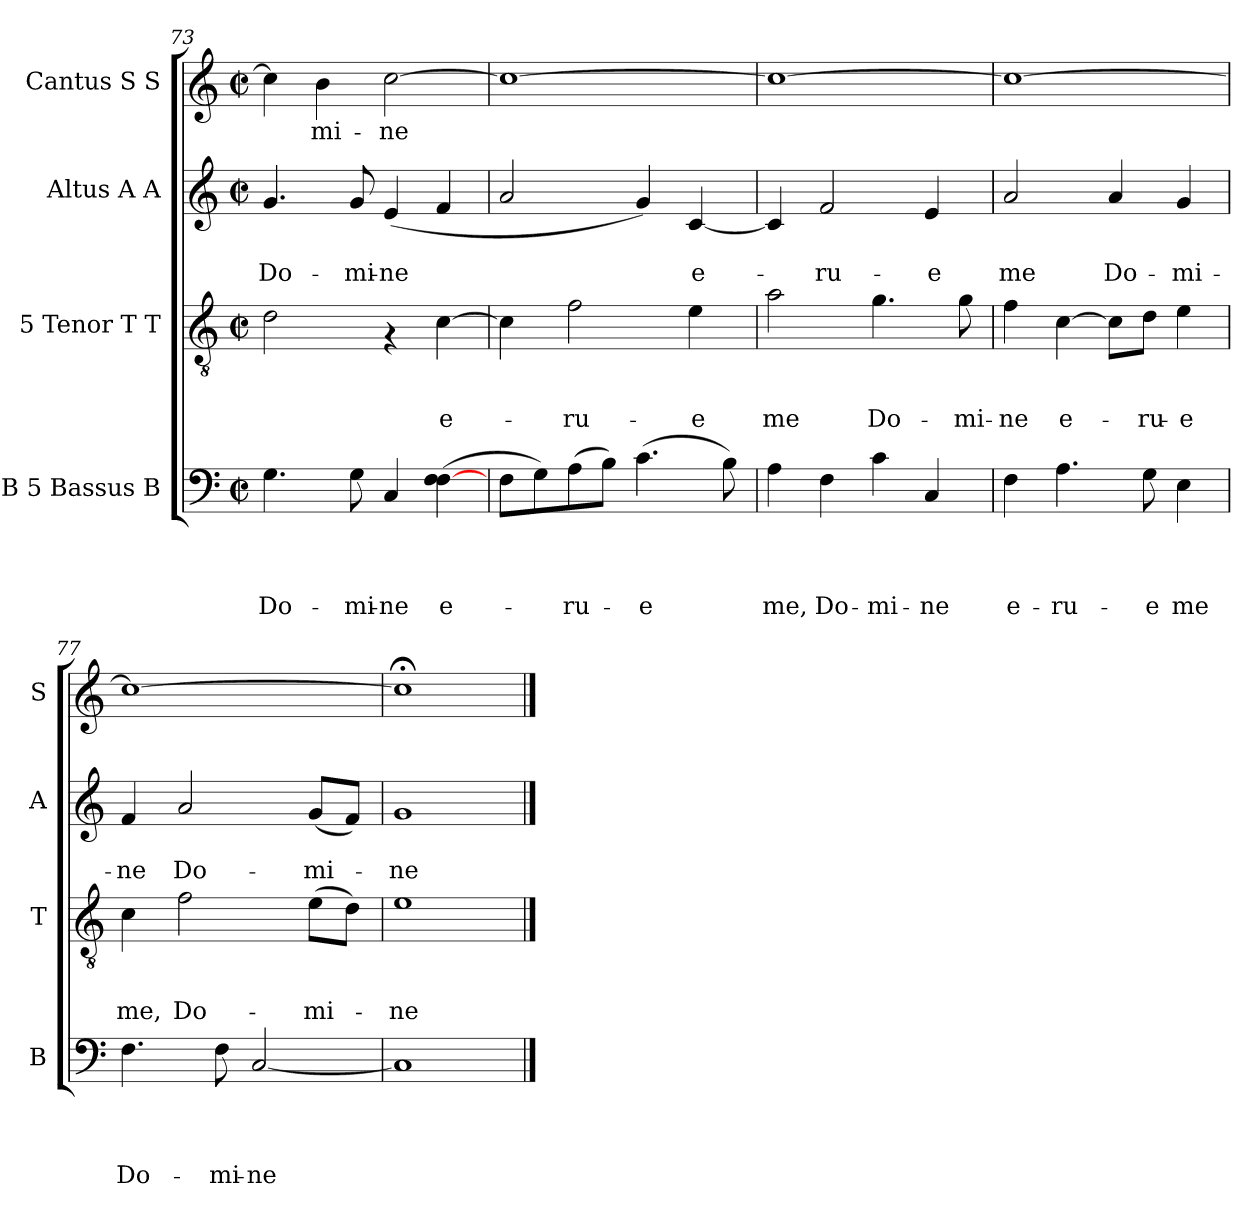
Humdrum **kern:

**kern	**text	**text	**text	**text	**kern	**text	**text	**text	**kern	**text	**text	**kern	**text
*part4	*part4	*part4	*part4	*part4	*part3	*part3	*part3	*part3	*part2	*part2	*part2	*part1	*part1
*staff4	*staff4	*staff4	*staff4	*staff4	*staff3	*staff3	*staff3	*staff3	*staff2	*staff2	*staff2	*staff1	*staff1
*I"B 5 Bassus B	*	*	*	*	*I"5 Tenor T T	*	*	*	*I"Altus A A	*	*	*I"Cantus S S	*
*I'B	*	*	*	*	*I'T	*	*	*	*I'A	*	*	*I'S	*
*clefF4	*	*	*	*	*clefGv2	*	*	*	*clefG2	*	*	*clefG2	*
*k[]	*	*	*	*	*k[]	*	*	*	*k[]	*	*	*k[]	*
*C:	*	*	*	*	*C:	*	*	*	*C:	*	*	*C:	*
*M2/2	*	*	*	*	*M2/2	*	*	*	*M2/2	*	*	*M2/2	*
*met(c|)	*	*	*	*	*met(c|)	*	*	*	*met(c|)	*	*	*met(c|)	*
=73	=73	=73	=73	=73	=73	=73	=73	=73	=73	=73	=73	=73	=73
!	!	!	!	!LO:LY:b	!	!	!	!	!	!	!LO:LY:b	!	!
4.G\	.	.	.	Do-	2d\	.	.	.	4.g/	.	Do-	4cc\]	.
!	!	!	!	!	!	!	!	!	!	!	!	!	!LO:LY:b
.	.	.	.	.	.	.	.	.	.	.	.	4b\	-mi-
!	!	!	!	!LO:LY:b	!	!	!	!	!	!	!LO:LY:b	!	!
8G\	.	.	.	-mi-	.	.	.	.	8g/	.	-mi-	.	.
!	!	!	!	!LO:LY:b	!	!	!	!	!	!	!LO:LY:b	!	!LO:LY:b
4C/	.	.	.	-ne	4rF	.	.	.	(<4e/	.	-ne	[>2cc\	-ne
!	!	!	!	!LO:LY:b	!	!	!	!LO:LY:b	!	!	!	!	!
(>4F\ [>4F\	.	.	.	e-	[>4c\	.	.	e-	4f/	.	.	.	.
=74	=74	=74	=74	=74	=74	=74	=74	=74	=74	=74	=74	=74	=74
8F\L	.	.	.	.	4c\]	.	.	.	2a/	.	.	1cc_	.
8G\)	.	.	.	.	.	.	.	.	.	.	.	.	.
!	!	!	!	!LO:LY:b	!	!	!	!LO:LY:b	!	!	!	!	!
(>8A\	.	.	.	-ru-	2f\	.	.	-ru-	.	.	.	.	.
8B\J)	.	.	.	.	.	.	.	.	.	.	.	.	.
!	!	!	!	!LO:LY:b	!	!	!	!	!	!	!	!	!
(>4.c\	.	.	.	-e	.	.	.	.	4g/)	.	.	.	.
!	!	!	!	!	!	!	!	!LO:LY:b	!	!	!LO:LY:b	!	!
.	.	.	.	.	4e\	.	.	-e	[<4c/	.	e-	.	.
8B\)	.	.	.	.	.	.	.	.	.	.	.	.	.
=75	=75	=75	=75	=75	=75	=75	=75	=75	=75	=75	=75	=75	=75
!	!	!	!	!LO:LY:b	!	!	!	!LO:LY:b	!	!	!	!	!
4A\	.	.	.	me,	2a\	.	.	me	4c/]	.	.	1cc_	.
!	!	!	!	!LO:LY:b	!	!	!	!	!	!	!LO:LY:b	!	!
4F\	.	.	.	Do-	.	.	.	.	2f/	.	-ru-	.	.
!	!	!	!	!LO:LY:b	!	!	!	!LO:LY:b	!	!	!	!	!
4c\	.	.	.	-mi-	4.g\	.	.	Do-	.	.	.	.	.
!	!	!	!	!LO:LY:b	!	!	!	!	!	!	!LO:LY:b	!	!
4C/	.	.	.	-ne	.	.	.	.	4e/	.	-e	.	.
!	!	!	!	!	!	!	!	!LO:LY:b	!	!	!	!	!
.	.	.	.	.	8g\	.	.	-mi-	.	.	.	.	.
=76	=76	=76	=76	=76	=76	=76	=76	=76	=76	=76	=76	=76	=76
!	!	!	!	!LO:LY:b	!	!	!	!LO:LY:b	!	!	!LO:LY:b	!	!
4F\	.	.	.	e-	4f\	.	.	-ne	2a/	.	me	1cc_	.
!	!	!	!	!LO:LY:b	!	!	!	!LO:LY:b	!	!	!	!	!
4.A\	.	.	.	-ru-	[>4c\	.	.	e-	.	.	.	.	.
!	!	!	!	!	!	!	!	!	!	!	!LO:LY:b	!	!
.	.	.	.	.	8c\L]	.	.	.	4a/	.	Do-	.	.
!	!	!	!	!LO:LY:b	!	!	!	!LO:LY:b	!	!	!	!	!
8G\	.	.	.	-e	8d\J	.	.	-ru-	.	.	.	.	.
!	!	!	!	!LO:LY:b	!	!	!	!LO:LY:b	!	!	!LO:LY:b	!	!
4E\	.	.	.	me	4e\	.	.	-e	4g/	.	-mi-	.	.
=77	=77	=77	=77	=77	=77	=77	=77	=77	=77	=77	=77	=77	=77
!	!	!	!	!LO:LY:b	!	!	!	!LO:LY:b	!	!	!LO:LY:b	!	!
4.F\	.	.	.	Do-	4c\	.	.	me,	4f/	.	-ne	1cc_	.
!	!	!	!	!	!	!	!	!LO:LY:b	!	!	!LO:LY:b	!	!
.	.	.	.	.	2f\	.	.	Do-	2a/	.	Do-	.	.
!	!	!	!	!LO:LY:b	!	!	!	!	!	!	!	!	!
8F\	.	.	.	-mi-	.	.	.	.	.	.	.	.	.
!	!	!	!	!LO:LY:b	!	!	!	!	!	!	!	!	!
[<2C/	.	.	.	-ne	.	.	.	.	.	.	.	.	.
!	!	!	!	!	!	!	!	!LO:LY:b	!	!	!LO:LY:b	!	!
.	.	.	.	.	(>8e\L	.	.	-mi-	(<8g/L	.	-mi-	.	.
.	.	.	.	.	8d\J)	.	.	.	8f/J)	.	.	.	.
=78	=78	=78	=78	=78	=78	=78	=78	=78	=78	=78	=78	=78	=78
!	!	!	!	!	!	!	!	!LO:LY:b	!	!	!LO:LY:b	!	!
1C]	.	.	.	.	1e	.	.	-ne	1g	.	-ne	1cc;<]	.
==	==	==	==	==	==	==	==	==	==	==	==	==	==
*-	*-	*-	*-	*-	*-	*-	*-	*-	*-	*-	*-	*-	*-
